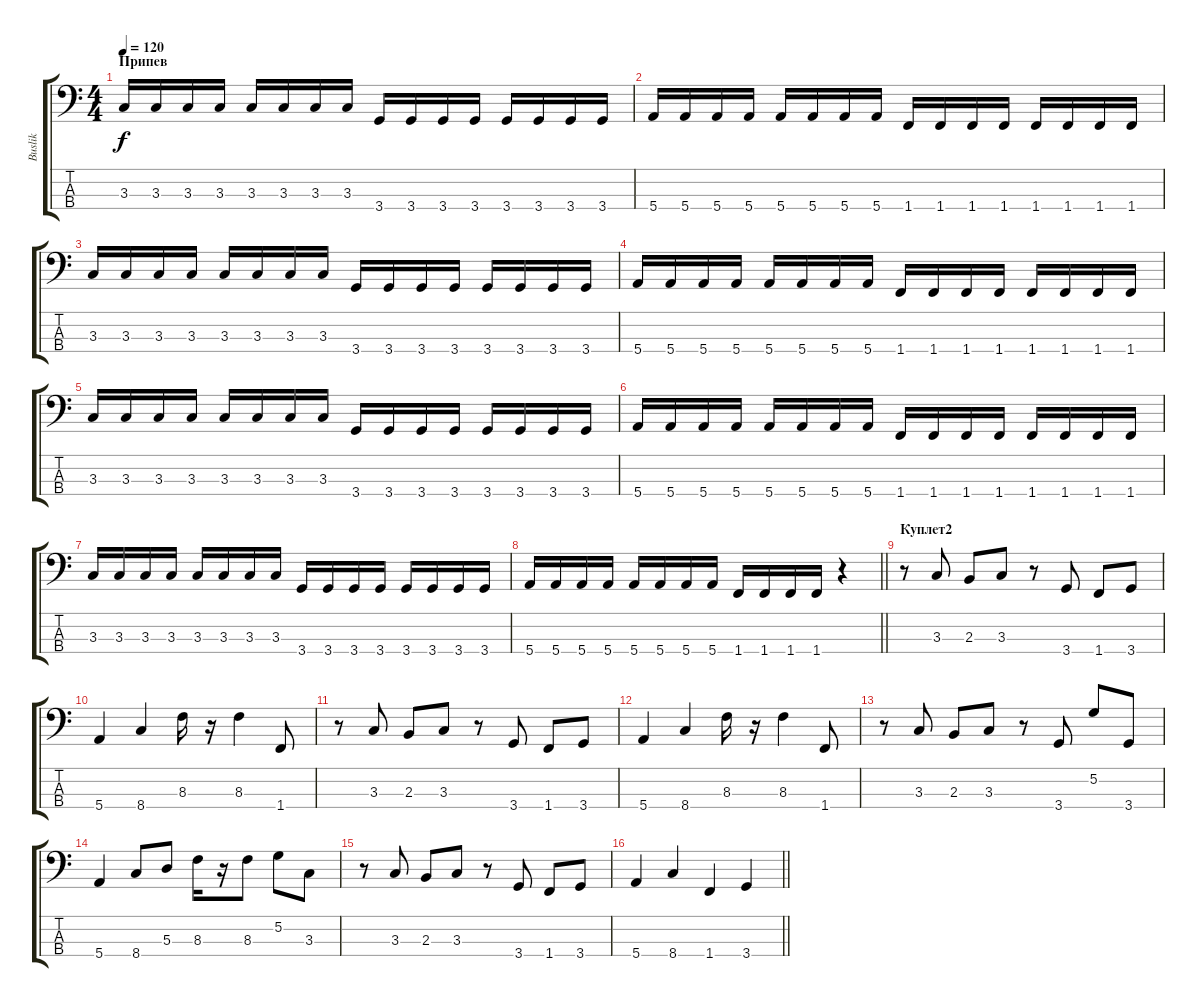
\track ("Buslik" "Buslik") {instrument electricbassfinger}
\staff {score tabs}
\tuning (G2 D2 A1 E1) {hide}
\ts (4 4)
\section ("" "Припев")
\tempo 120
\clef f4
\ks c
3.3.16{dy f} 3.3.16 3.3.16 3.3.16 3.3.16 3.3.16 3.3.16 3.3.16 3.4.16 3.4.16 3.4.16 3.4.16 3.4.16 3.4.16 3.4.16 3.4.16 |
5.4.16 5.4.16 5.4.16 5.4.16 5.4.16 5.4.16 5.4.16 5.4.16 1.4.16 1.4.16 1.4.16 1.4.16 1.4.16 1.4.16 1.4.16 1.4.16 |
3.3.16 3.3.16 3.3.16 3.3.16 3.3.16 3.3.16 3.3.16 3.3.16 3.4.16 3.4.16 3.4.16 3.4.16 3.4.16 3.4.16 3.4.16 3.4.16 |
5.4.16 5.4.16 5.4.16 5.4.16 5.4.16 5.4.16 5.4.16 5.4.16 1.4.16 1.4.16 1.4.16 1.4.16 1.4.16 1.4.16 1.4.16 1.4.16 |
3.3.16 3.3.16 3.3.16 3.3.16 3.3.16 3.3.16 3.3.16 3.3.16 3.4.16 3.4.16 3.4.16 3.4.16 3.4.16 3.4.16 3.4.16 3.4.16 |
5.4.16 5.4.16 5.4.16 5.4.16 5.4.16 5.4.16 5.4.16 5.4.16 1.4.16 1.4.16 1.4.16 1.4.16 1.4.16 1.4.16 1.4.16 1.4.16 |
3.3.16 3.3.16 3.3.16 3.3.16 3.3.16 3.3.16 3.3.16 3.3.16 3.4.16 3.4.16 3.4.16 3.4.16 3.4.16 3.4.16 3.4.16 3.4.16 |
\barLineRight lightlight
5.4.16 5.4.16 5.4.16 5.4.16 5.4.16 5.4.16 5.4.16 5.4.16 1.4.16 1.4.16 1.4.16 1.4.16 r.4 |
\section ("" "Куплет2")
r.8 3.3.8 2.3.8 3.3.8 r.8 3.4.8 1.4.8 3.4.8 |
5.4.4 8.4.4 8.3.16 r.16 8.3.4 1.4.8 |
r.8 3.3.8 2.3.8 3.3.8 r.8 3.4.8 1.4.8 3.4.8 |
5.4.4 8.4.4 8.3.16 r.16 8.3.4 1.4.8 |
r.8 3.3.8 2.3.8 3.3.8 r.8 3.4.8 5.2.8 3.4.8 |
5.4.4 8.4.8 5.3.8 8.3.16 r.16 8.3.8 5.2.8 3.3.8 |
r.8 3.3.8 2.3.8 3.3.8 r.8 3.4.8 1.4.8 3.4.8 |
\barLineRight lightlight
5.4.4 8.4.4 1.4.4 3.4.4
